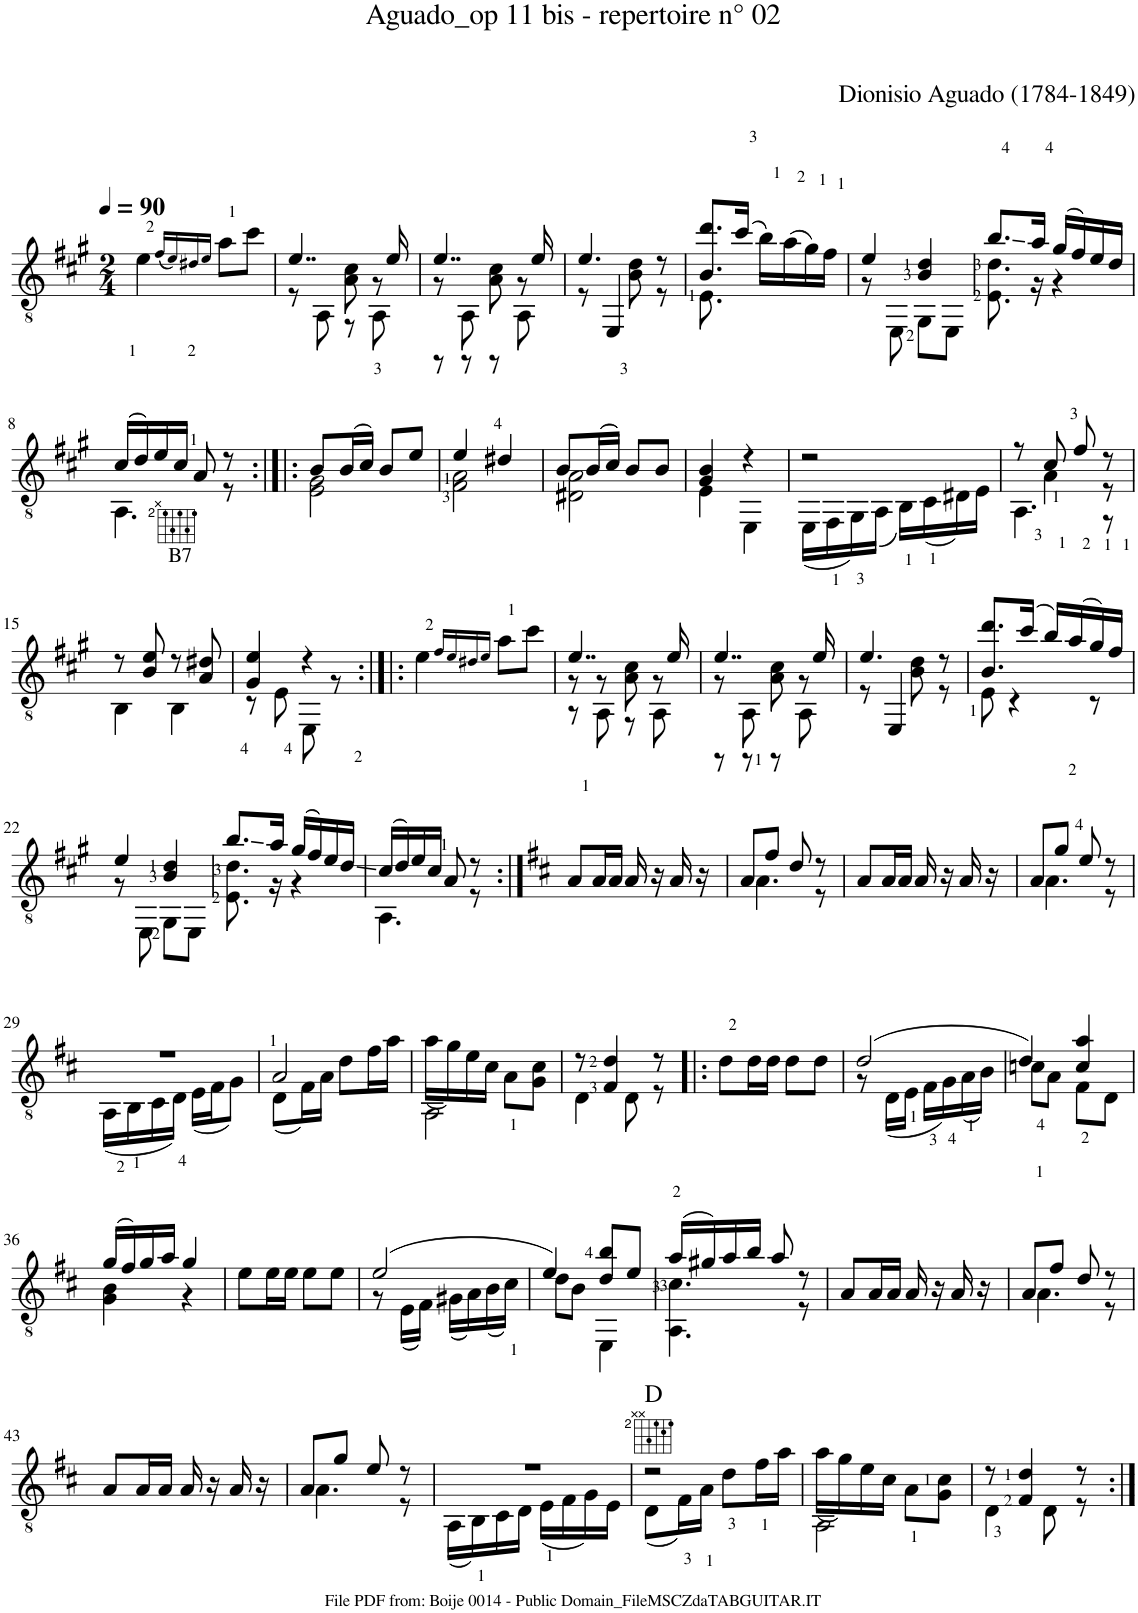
**kern	**harte
*part1	*part1
*staff1	*
*I"Guitar	*
*I'Guit.	*
*clefGv2	*
*k[f#c#g#]	*
*M2/4	*
*MM90	*
=1	=1
4e\	.
(16qf#/LL	.
16qe/)	.
16qd#X/	.
16qe/JJ	.
8a\L	.
8cc#\J	.
=2	=2
*^	*
*	*^	*
4..e/	4ryy	8r	.
.	.	8AA\	.
.	8A\ 8c#\	8r	.
.	8r	8AA\	.
16e/	.	.	.
=3	=3	=3	=3
4..e/	8r	8r	.
.	8AA\	8r	.
.	8A\ 8c#\	8r	.
.	8r	8AA\	.
16e/	.	.	.
=4	=4	=4	=4
4.e/	4ryy	8r	.
.	.	4EE/	.
.	8B\ 8d\	.	.
8r	8r	8ryy	.
*	*v	*v	*
=5	=5	=5
8.B/ 8.dd/L	8.E\	.
(16cc#/Jk	4ryy	.
16b\LL)	.	.
(16a\	.	.
16g#\)	.	.
16f#\JJ	16ryy	.
=6	=6	=6
4e/	8r	.
.	8EE\	.
4B/ 4d/	8GG#\L	.
.	8EE\J	.
=7	=7	=7
8.b/L	8.E\ 8.d\	.
16a/Jk	16r	.
(16g#/LL	4r	.
16f#/)	.	.
16e/	.	.
16d/JJ	.	.
!!LO:LB:g=z	!!
=8	=8	=8
(16c#/LL	4.AA\	.
16d/)	.	.
16e/	.	.
16c#/JJ	.	.
8A/	.	.
8r	8r	.
=9:|!|:	=9:|!|:	=9:|!|:
8B/L	2E\ 2G#\	.
(16B/L	.	.
16c#/JJ)	.	.
8B/L	.	.
8e/J	.	.
=10	=10	=10
4e/	2F#\ 2A\	.
4d#X/	.	.
=11	=11	=11
8B/L	2D#X\ 2A\	.
(16B/L	.	.
16c#/JJ)	.	.
8B/L	.	.
8B/J	.	.
=12	=12	=12
4G#/ 4B/	4E\	.
4r	4EE\	.
=13	=13	=13
2r	(16EE\LL	.
.	16FF#<\	.
.	16GG#<\)	.
.	(16AA\JJ	.
.	16BB<\LL)	.
.	(16C#<\	.
.	16D#X\)	.
.	16E\JJ	.
=14	=14	=14
*	*^	*
8r	8ryy	4.AA\	.
8c#/	4A\	.	.
8f#/	.	.	.
8r	8r	8r	.
*	*v	*v	*
!!LO:LB:g=z
=15	=15	=15
8r	4BB\	.
8B/ 8e/	.	.
!LO:TX:a:t=B7	!	!
8r	4BB\	.
8A/ 8d#X/	.	.
=16	=16	=16
4G#/ 4e/	8r	.
.	8E\	.
4r	8EE\	.
.	8r	.
*v	*v	*
=17:|!|:	=17:|!|:
4e\	.
16qf#/LL	.
16qe/	.
16qd#X/	.
16qe/JJ	.
8a\L	.
8cc#\J	.
=18	=18
*^	*
*	*^	*
4..e/	8r	8r	.
.	8r	8AA\	.
.	8A\ 8c#\	8r	.
.	8r	8AA\	.
16e/	.	.	.
=19	=19	=19	=19
4..e/	8r	8r	.
.	8AA\	8r	.
.	8A\ 8c#\	8r	.
.	8r	8AA\	.
16e/	.	.	.
=20	=20	=20	=20
4.e/	4ryy	8r	.
.	.	4EE/	.
.	8B\ 8d\	.	.
8r	8r	8ryy	.
*	*v	*v	*
=21	=21	=21
8.B/ 8.dd/L	8E\	.
.	4r	.
(16cc#/Jk	.	.
16b/LL)	.	.
(16a/	.	.
16g#/)	8r	.
16f#/JJ	.	.
!!LO:LB:g=z	!!
=22	=22	=22
4e/	8r	.
.	8EE\	.
4B/ 4d/	8GG#\L	.
.	8EE\J	.
=23	=23	=23
8.b/L	8.E\ 8.d\	.
16a/Jk	16r	.
(16g#/LL	4r	.
16f#/)	.	.
16e/	.	.
16d/JJ	.	.
=24	=24	=24
(16c#/LL	4.AA\	.
16d/)	.	.
16e/	.	.
16c#/JJ	.	.
8A/	.	.
8r	8r	.
*v	*v	*
=25:|!	=25:|!
*k[f#c#]	*
8A/L	.
16A/L	.
16A/JJ	.
16A/	.
16r	.
16A/	.
16r	.
=26	=26
*^	*
8A/L	4.A\	.
8f#/J	.	.
8d/	.	.
8r	8r	.
*v	*v	*
=27	=27
8A/L	.
16A/L	.
16A/JJ	.
16A/	.
16r	.
16A/	.
16r	.
=28	=28
*^	*
8A/L	4.A\	.
8g/J	.	.
8e/	.	.
8r	8r	.
!!LO:LB:g=z	!!
=29	=29	=29
2r	(16AA\LL	.
.	16BB<\	.
.	16C#\	.
.	16D<\JJ)	.
.	(16E\LL	.
.	16F#\J	.
.	8G\J)	.
=30	=30	=30
2A/	(8D\L	.
.	16F#\L)	.
.	16A\JJ	.
.	8d\L	.
.	16f#\L	.
.	16a\JJ	.
=31	=31	=31
2AA\	(16a\LL	.
.	16g\)	.
.	16e\	.
.	16c#\JJ	.
.	8A<\L	.
.	8G\ 8c#\J	.
=32	=32	=32
8r	4D\	.
4F#/ 4d/	.	.
.	8D\	.
8r	8r	.
*v	*v	*
=33!|:	=33!|:
8d\L	.
16d\L	.
16d\JJ	.
8d\L	.
8d\J	.
=34	=34
*^	*
(2d/	8r	.
.	(16D\LL	.
.	16E\JJ	.
.	16F#<\LL	.
.	16G<\)	.
.	(16A\	.
.	16B\JJ)	.
=35	=35	=35
4d/)	8cn<\L	.
.	8A\J	.
4c/ 4a/	8F#<\L	.
.	8D\J	.
!!LO:LB:g=z	!!
=36	=36	=36
(16g/LL	4G\ 4B\	.
16f#/)	.	.
16g/	.	.
16a/JJ	.	.
4g/	4r	.
*v	*v	*
=37	=37
8e\L	.
16e\L	.
16e\JJ	.
8e\L	.
8e\J	.
=38	=38
*^	*
(2e/	8r	.
.	(16E\LL	.
.	16F#\JJ)	.
.	(16G#X\LL	.
.	16A\)	.
.	(16B\	.
.	16c#<\JJ)	.
=39	=39	=39
4e/)	8d\L	.
.	8B\J	.
8d/ 8b/L	4EE\	.
8e/J	.	.
=40	=40	=40
(16a/LL	4.AA\ 4.c#\	.
16g#X/)	.	.
16a/	.	.
16b/JJ	.	.
8a/	.	.
8r	8r	.
*v	*v	*
=41	=41
8A/L	.
16A/L	.
16A/JJ	.
16A/	.
16r	.
16A/	.
16r	.
=42	=42
*^	*
8A/L	4.A\	.
8f#/J	.	.
8d/	.	.
8r	8r	.
*v	*v	*
!!LO:LB:g=z
=43	=43
8A/L	.
16A/L	.
16A/JJ	.
16A/	.
16r	.
16A/	.
16r	.
=44	=44
*^	*
8A/L	4.A\	.
8g/J	.	.
8e/	.	.
8r	8r	.
=45	=45	=45
2r	(16AA\LL	.
.	16BB<\)	.
.	16C#\	.
.	16D\JJ	.
.	(16E<\LL	.
.	16F#\	.
.	16G\)	.
.	16E\JJ	.
=46	=46	=46
2r	(8D\L	D:maj
.	16F#<\L)	.
.	16A<\JJ	.
.	8d<\L	.
.	16f#<\L	.
.	16a\JJ	.
=47	=47	=47
2AA\	(16a\LL	.
.	16g\)	.
.	16e\	.
.	16c#\JJ	.
.	8A<\L	.
.	8G\ 8c#\J	.
=48	=48	=48
8r	4D\	.
4F#/ 4d/	.	.
.	8D\	.
8r	8r	.
*v	*v	*
=:|!	=:|!
*-	*-
